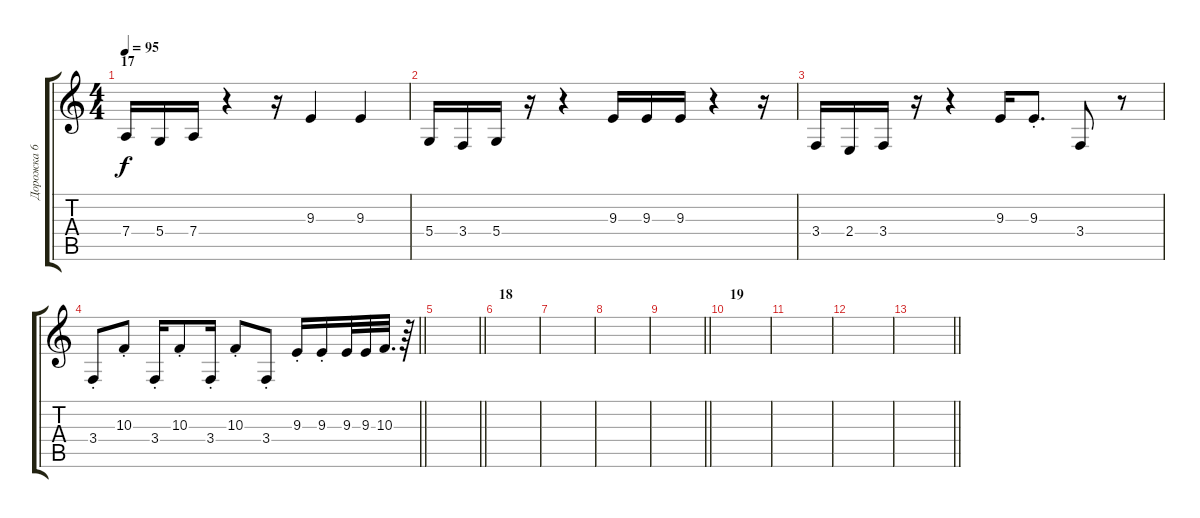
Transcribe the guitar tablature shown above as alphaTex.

\track ("Дорожка 6" "Дорожка 6") {instrument lead2sawtooth}
\staff {score tabs}
\tuning (E4 B3 G3 D3 A2 E2) {hide}
\ts (4 4)
\section ("" "17")
\tempo 95
\clef g2
\ks c
7.4.16{dy f} 5.4.16 7.4.16 r.4 r.16 9.3.4 9.3.4 |
5.4.16 3.4.16 5.4.16 r.16 r.4 9.3.16 9.3.16 9.3.16 r.4 r.16 |
3.4.16 2.4.16 3.4.16 r.16 r.4 9.3.16 9.3{st}.8{d} 3.4.8 r.8 |
\barLineRight lightlight
3.4{st}.8 10.3{st}.8 3.4{st}.16 10.3{st}.8 3.4{st}.16 10.3{st}.8 3.4{st}.8 9.3{st}.16 9.3{st}.16 9.3.32 9.3.32 10.3.32{d} r.64 |
\barLineRight lightlight
|
\section ("" "18")
|
|
|
\barLineRight lightlight
|
\section ("" "19")
|
|
|
\barLineRight lightlight
